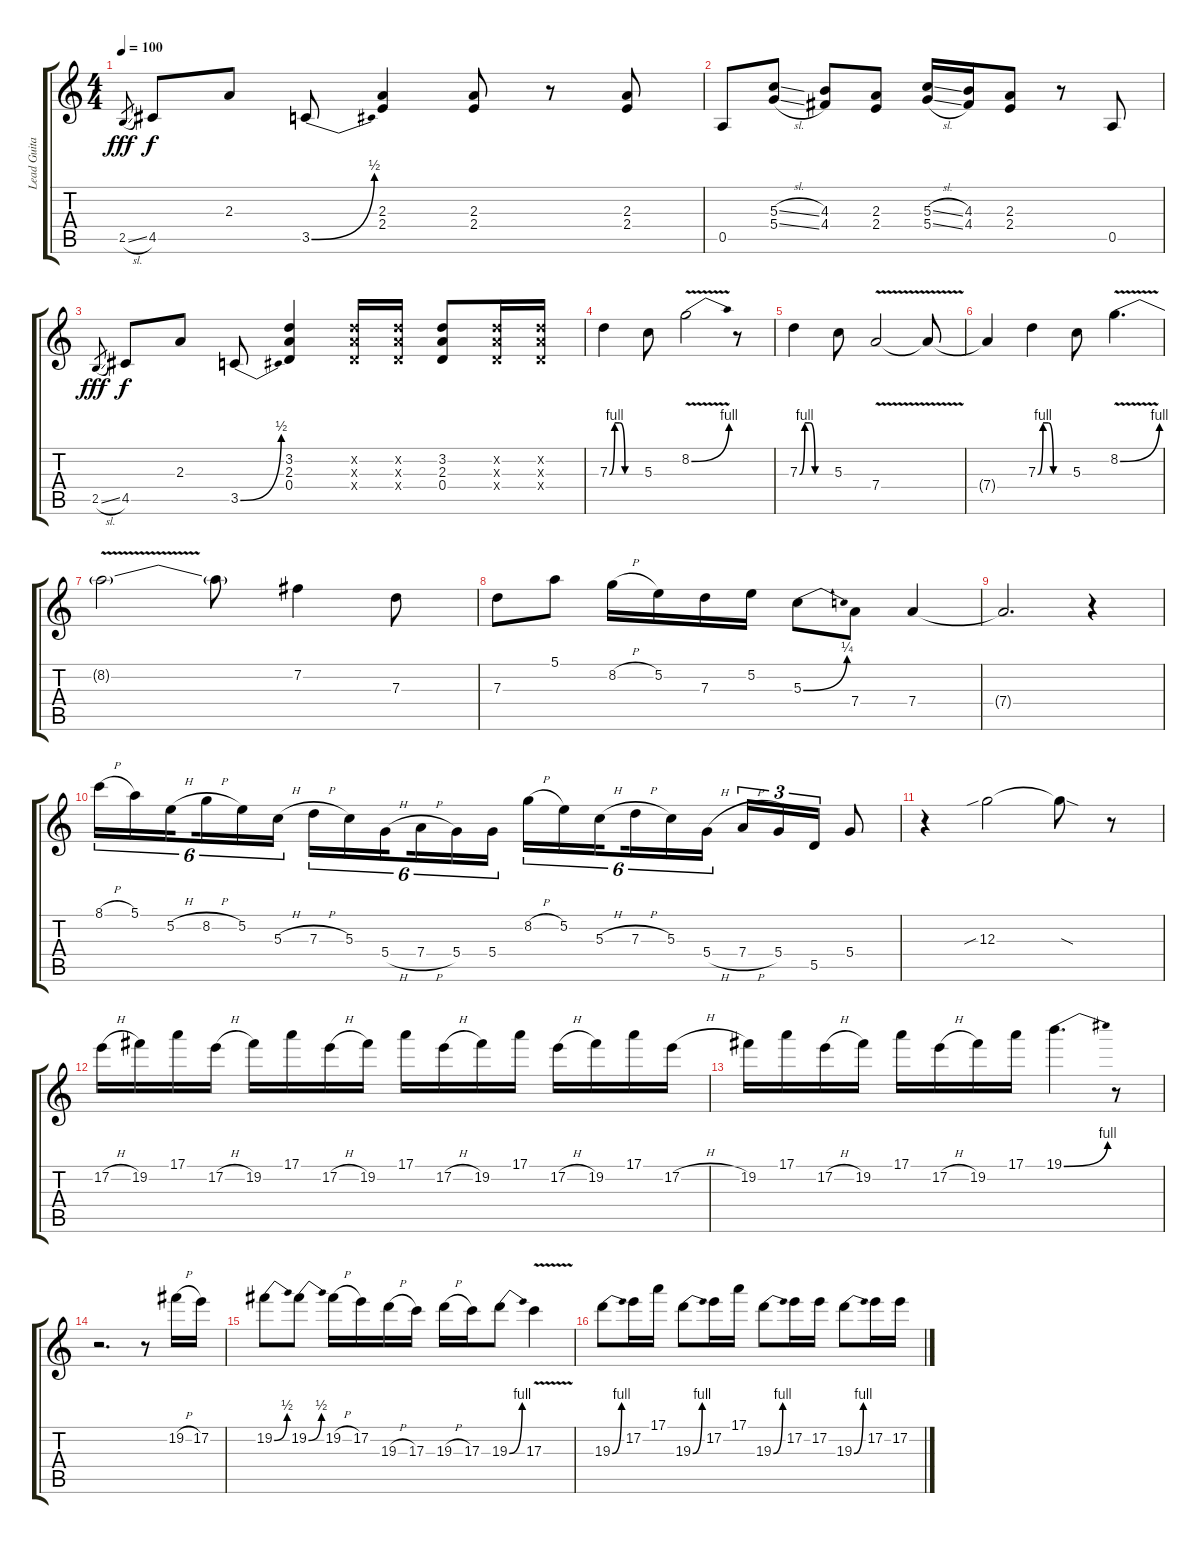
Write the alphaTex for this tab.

\track ("Lead Guitar" "Lead Guita") {instrument overdrivenguitar}
\staff {score tabs}
\tuning (E4 B3 G3 D3 A2 E2) {hide}
\ts (4 4)
\tempo 100
\clef g2
\ks c
2.5{sl}.8{gr dy fff} 4.5.8{dy f} 2.3.8 3.5{be (bend 0 0 60 2)}.8 (2.3 2.4).4 (2.3 2.4).8 r.8 (2.3 2.4).8 |
0.5.8 (5.3{sl} 5.4{sl}).8 (4.3 4.4).8 (2.3 2.4).8 (5.3{sl} 5.4{sl}).16 (4.3 4.4).16 (2.3 2.4).8 r.8 0.5.8 |
2.5{sl}.8{gr dy fff} 4.5.8{dy f} 2.3.8 3.5{be (bend 0 0 60 2)}.8 (3.2 2.3 0.4).4 (3.2{x} 2.3{x} 0.4{x}).16 (3.2{x} 2.3{x} 0.4{x}).16 (3.2 2.3 0.4).8 (3.2{x} 2.3{x} 0.4{x}).16 (3.2{x} 2.3{x} 0.4{x}).16 |
7.3{be (custom 0 0 10 4 20 4 30 0 60 0)}.4{volume 16} 5.3.8 8.2{be (bend 0 0 60 4) v}.2 r.8 |
7.3{be (custom 0 0 10 4 20 4 30 0 60 0)}.4 5.3.8 7.4{v}.2 7.4{t}.8 |
7.4{t}.4 7.3{be (custom 0 0 10 4 20 4 30 0 60 0)}.4{volume 16} 5.3.8 8.2{be (bend 0 0 60 4) v}.4{d} |
8.2{t}.2 8.2{t}.8 7.2.4 7.3.8 |
7.3.8 5.1.8 8.2{h}.16 5.2.16 7.3.16 5.2.16 5.3{be (bend 0 0 60 1)}.8 7.4.8 7.4.4 |
7.4{t}.2{d} r.4 |
8.1{h}.16{tu (6 4)} 5.1.16{tu (6 4)} 5.2{h}.16{tu (6 4) beam splitsecondary} 8.2{h}.16{tu (6 4)} 5.2.16{tu (6 4)} 5.3{h}.16{tu (6 4)} 7.3{h}.16{tu (6 4)} 5.3.16{tu (6 4)} 5.4{h}.16{tu (6 4) beam splitsecondary} 7.4{h}.16{tu (6 4)} 5.4.16{tu (6 4)} 5.4.16{tu (6 4)} 8.2{h}.16{tu (6 4)} 5.2.16{tu (6 4)} 5.3{h}.16{tu (6 4) beam splitsecondary} 7.3{h}.16{tu (6 4)} 5.3.16{tu (6 4)} 5.4{h}.16{tu (6 4)} 7.4{h}.16{tu (3 2)} 5.4.16{tu (3 2)} 5.5.16{tu (3 2)} 5.4.8 |
r.4 12.3{sib}.2 12.3{sod t}.8 r.8 |
17.2{h}.16 19.2.16 17.1.16 17.2{h}.16 19.2.16 17.1.16 17.2{h}.16 19.2.16 17.1.16 17.2{h}.16 19.2.16 17.1.16 17.2{h}.16 19.2.16 17.1.16 17.2{h}.16 |
19.2.16 17.1.16 17.2{h}.16 19.2.16 17.1.16 17.2{h}.16 19.2.16 17.1.16 19.1{be (bend 0 0 60 4)}.4{d} r.8 |
r.2{d} r.8 19.2{h}.16 17.2.16 |
19.2{be (bend 0 0 60 2)}.8 19.2{be (bend 0 0 60 2)}.8 19.2{h}.16 17.2.16 19.3{h}.16 17.3.16 19.3{h}.16 17.3.16 19.3{be (bend 0 0 60 4)}.8 17.3{v}.4 |
19.3{be (bend 0 0 60 4)}.8 17.2.16 17.1.16 19.3{be (bend 0 0 60 4)}.8 17.2.16 17.1.16 19.3{be (bend 0 0 60 4)}.8 17.2.16 17.2.16 19.3{be (bend 0 0 60 4)}.8 17.2.16 17.2.16
